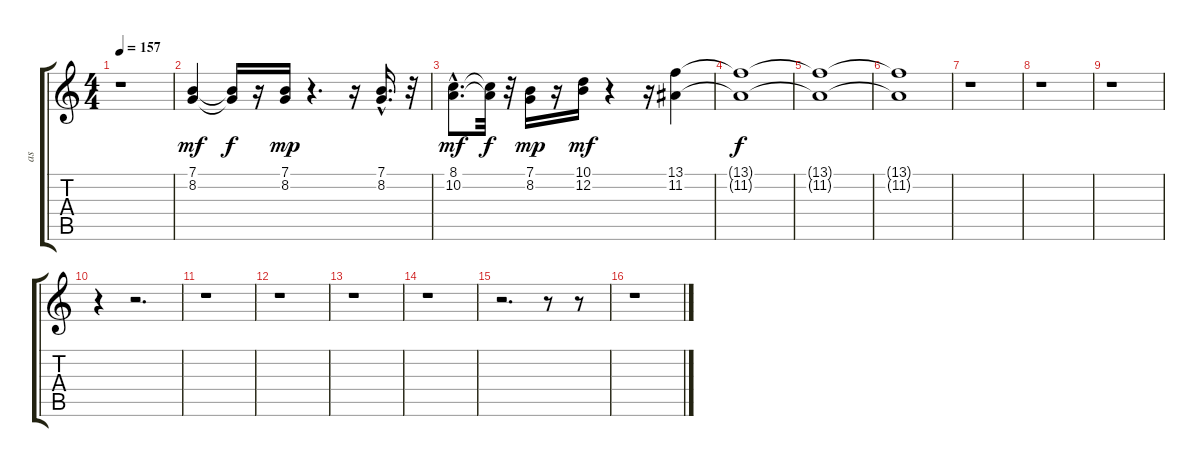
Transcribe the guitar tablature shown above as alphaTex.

\track ("ass" "as") {instrument synthbrass1}
\staff {score tabs}
\tuning (E4 B3 G3 D3 A2 E2) {hide}
\ts (4 4)
\tempo 157
\clef g2
\ks c
r.1{dy f} |
(7.1 8.2).4{dy mf} (7.1{t} 8.2{t}).16{dy f} r.16 (7.1 8.2).16{dy mp} r.4{d} r.16 (7.1{hac} 8.2{hac}).16{d} r.32 |
(8.1{hac} 10.2{hac}).8{d dy mf} (8.1{t} 10.2{t}).32{dy f} r.32 (7.1 8.2).16{dy mp} r.16 (10.1 12.2).16{dy mf} r.4 r.16 (13.1 11.2).4 |
(13.1{t} 11.2{t}).1{dy f} |
(13.1{t} 11.2{t}).1 |
(13.1{t} 11.2{t}).1 |
r.1 |
r.1 |
r.1 |
r.4 r.2{d} |
r.1 |
r.1 |
r.1 |
r.1 |
r.2{d} r.8 r.8 |
r.1
